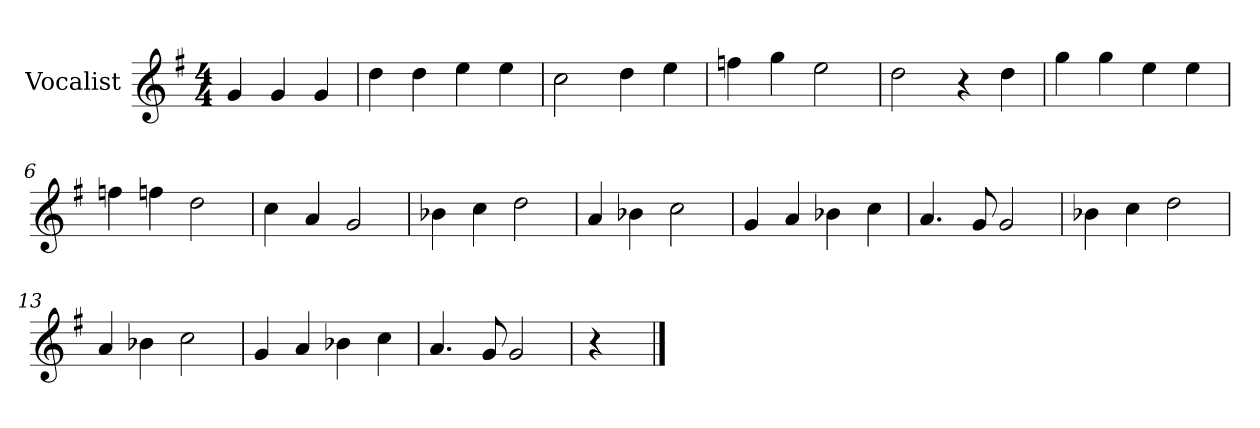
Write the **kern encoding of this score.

**kern
*part1
*staff1
*I"Vocalist
*k[f#]
*G:
*M4/4
=
4g
4g
4g
=1
4dd
4dd
4ee
4ee
=2
2cc
4dd
4ee
=3
4ffn
4gg
2ee
=4
2dd
4r
4dd
=5
4gg
4gg
4ee
4ee
=6
4ffn
4ffn
2dd
=7
4cc
4a
2g
=8
4b-X
4cc
2dd
=9
4a
4b-X
2cc
=10
4g
4a
4b-X
4cc
=11
4.a
8g
2g
=12
4b-X
4cc
2dd
=13
4a
4b-X
2cc
=14
4g
4a
4b-X
4cc
=15
4.a
8g
2g
=16
4r
==
*-
